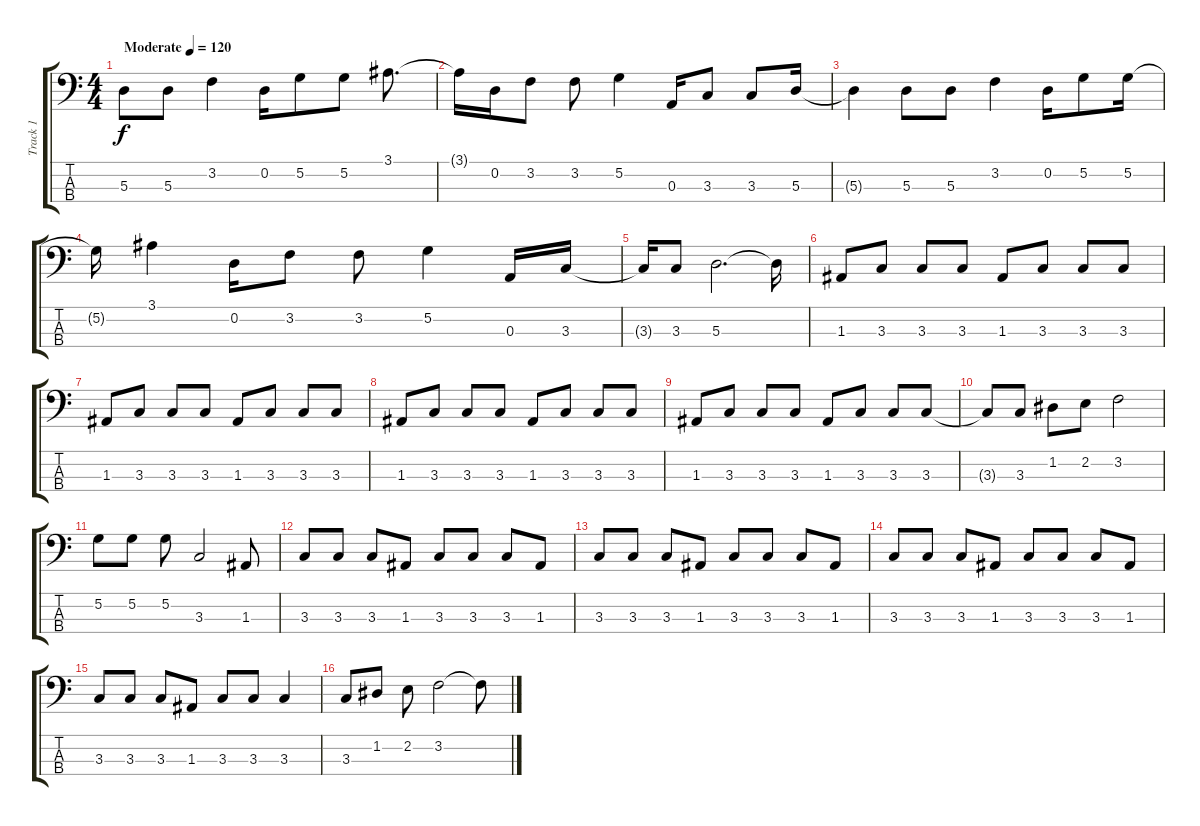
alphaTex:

\track ("Track 1" "Track 1") {instrument electricbassfinger}
\staff {score tabs}
\tuning (G2 D2 A1 E1) {hide}
\ts (4 4)
\tempo (120 "Moderate")
\clef f4
\ks c
5.3.8{dy f instrument electricbassfinger} 5.3.8 3.2.4 0.2.16 5.2.8 5.2.8 3.1.8{d} |
3.1{t}.16 0.2.16 3.2.8 3.2.8 5.2.4 0.3.16 3.3.8 3.3.8 5.3.16 |
5.3{t}.4 5.3.8 5.3.8 3.2.4 0.2.16 5.2.8 5.2.16 |
5.2{t}.16 3.1.4 0.2.16 3.2.8 3.2.8 5.2.4 0.3.16 3.3.16 |
3.3{t}.16 3.3.8 5.3.2{d} 5.3{t}.16 |
1.3.8 3.3.8 3.3.8 3.3.8 1.3.8 3.3.8 3.3.8 3.3.8 |
1.3.8 3.3.8 3.3.8 3.3.8 1.3.8 3.3.8 3.3.8 3.3.8 |
1.3.8 3.3.8 3.3.8 3.3.8 1.3.8 3.3.8 3.3.8 3.3.8 |
1.3.8 3.3.8 3.3.8 3.3.8 1.3.8 3.3.8 3.3.8 3.3.8 |
3.3{t}.8 3.3.8 1.2.8 2.2.8 3.2.2 |
5.2.8 5.2.8 5.2.8 3.3.2 1.3.8 |
3.3.8 3.3.8 3.3.8 1.3.8 3.3.8 3.3.8 3.3.8 1.3.8 |
3.3.8 3.3.8 3.3.8 1.3.8 3.3.8 3.3.8 3.3.8 1.3.8 |
3.3.8 3.3.8 3.3.8 1.3.8 3.3.8 3.3.8 3.3.8 1.3.8 |
3.3.8 3.3.8 3.3.8 1.3.8 3.3.8 3.3.8 3.3.4 |
3.3.8 1.2.8 2.2.8 3.2.2 3.2{t}.8
